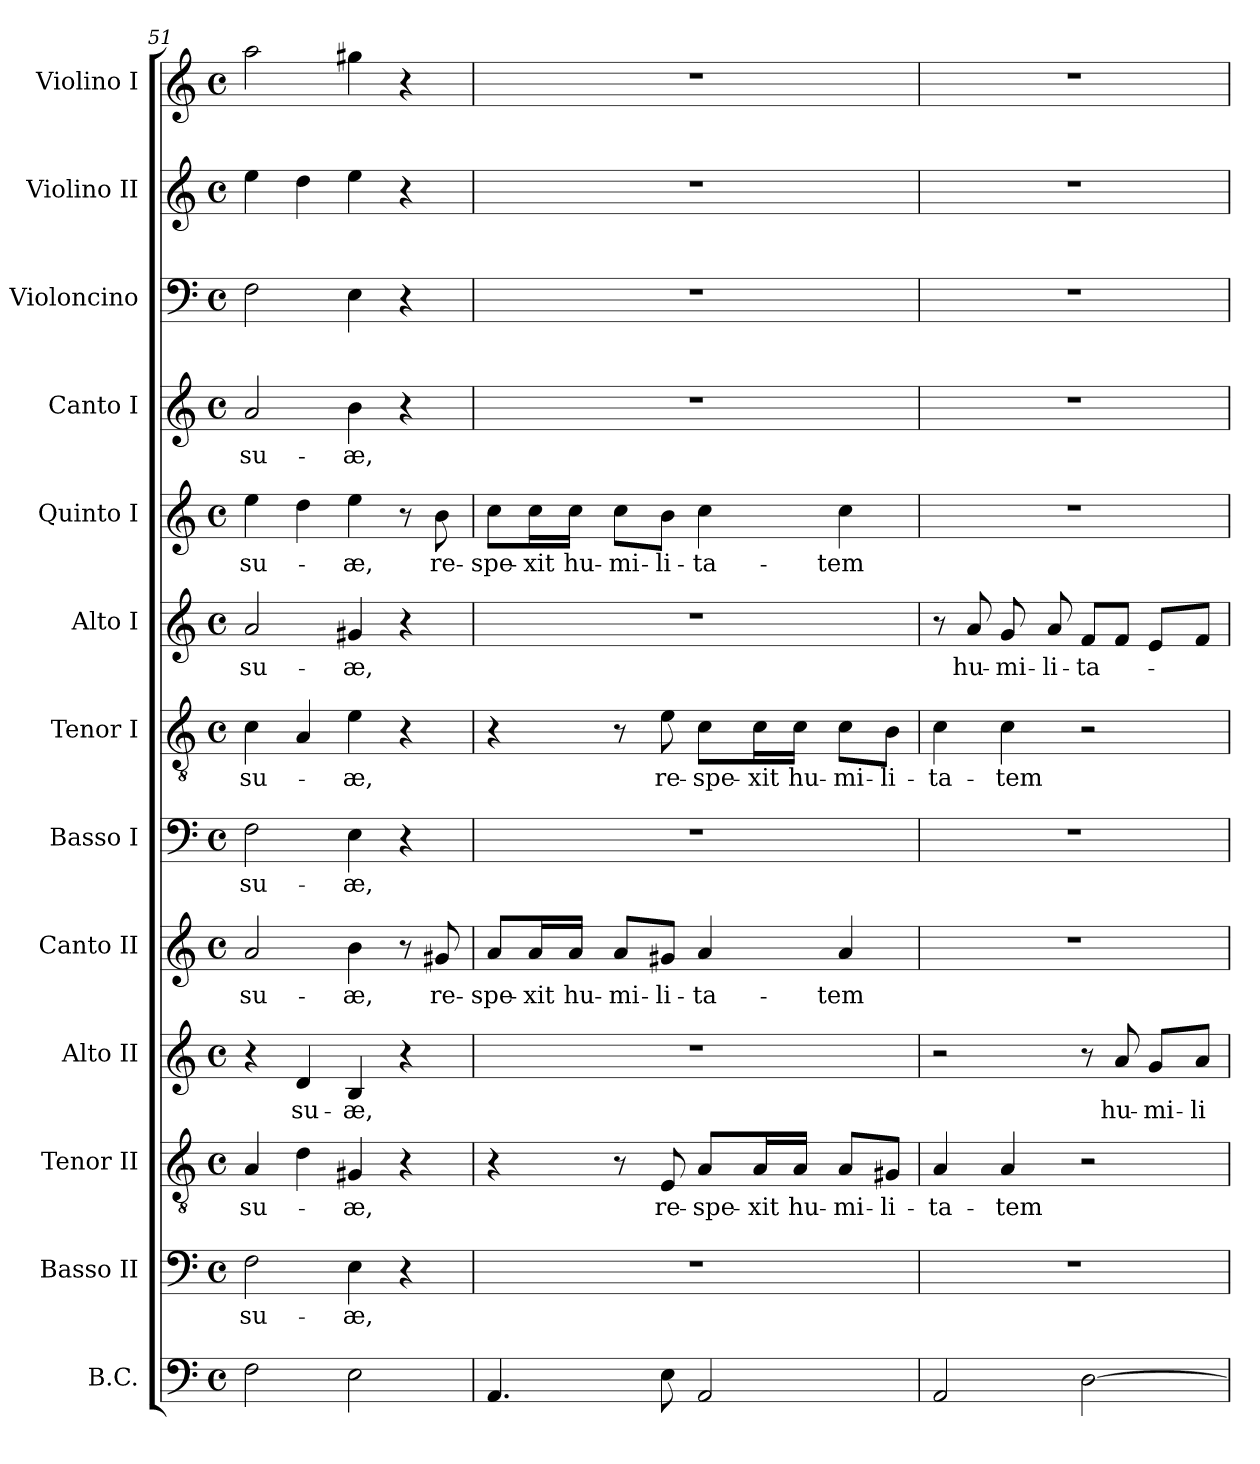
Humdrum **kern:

**kern	**kern	**text	**kern	**text	**kern	**text	**kern	**text	**kern	**text	**kern	**text	**kern	**text	**kern	**text	**kern	**text	**kern	**kern	**kern
*part13	*part12	*part12	*part11	*part11	*part10	*part10	*part9	*part9	*part8	*part8	*part7	*part7	*part6	*part6	*part5	*part5	*part4	*part4	*part3	*part2	*part1
*staff13	*staff12	*staff12	*staff11	*staff11	*staff10	*staff10	*staff9	*staff9	*staff8	*staff8	*staff7	*staff7	*staff6	*staff6	*staff5	*staff5	*staff4	*staff4	*staff3	*staff2	*staff1
*I"B.C.	*I"Basso II	*	*I"Tenor II	*	*I"Alto II	*	*I"Canto II	*	*I"Basso I	*	*I"Tenor I	*	*I"Alto I	*	*I"Quinto I	*	*I"Canto I	*	*I"Violoncino	*I"Violino II	*I"Violino I
*I'BC	*I'B 2	*	*I'T 2	*	*I'A 2	*	*I'C 2	*	*I'B 1	*	*I'T 1	*	*I'A 1	*	*I'Q 1	*	*I'C 1	*	*	*I'Vln. II	*I'Vln. I
!!LO:PB:g=z
*clefF4	*clefF4	*	*clefGv2	*	*clefG2	*	*clefG2	*	*clefF4	*	*clefGv2	*	*clefG2	*	*clefG2	*	*clefG2	*	*clefF4	*clefG2	*clefG2
*k[]	*k[]	*	*k[]	*	*k[]	*	*k[]	*	*k[]	*	*k[]	*	*k[]	*	*k[]	*	*k[]	*	*k[]	*k[]	*k[]
*C:	*C:	*	*C:	*	*C:	*	*C:	*	*C:	*	*C:	*	*C:	*	*C:	*	*C:	*	*C:	*C:	*C:
*M4/4	*M4/4	*	*M4/4	*	*M4/4	*	*M4/4	*	*M4/4	*	*M4/4	*	*M4/4	*	*M4/4	*	*M4/4	*	*M4/4	*M4/4	*M4/4
*met(c)	*met(c)	*	*met(c)	*	*met(c)	*	*met(c)	*	*met(c)	*	*met(c)	*	*met(c)	*	*met(c)	*	*met(c)	*	*met(c)	*met(c)	*met(c)
=51	=51	=51	=51	=51	=51	=51	=51	=51	=51	=51	=51	=51	=51	=51	=51	=51	=51	=51	=51	=51	=51
!	!	!LO:LY:b	!	!	!	!	!	!	!	!	!	!	!	!	!	!	!	!	!	!	!
!	!	!	!	!LO:LY:b	!	!	!	!	!	!	!	!	!	!	!	!	!	!	!	!	!
!	!	!	!	!	!	!	!	!LO:LY:b	!	!	!	!	!	!	!	!	!	!	!	!	!
!	!	!	!	!	!	!	!	!	!	!LO:LY:b	!	!	!	!	!	!	!	!	!	!	!
!	!	!	!	!	!	!	!	!	!	!	!	!LO:LY:b	!	!	!	!	!	!	!	!	!
!	!	!	!	!	!	!	!	!	!	!	!	!	!	!LO:LY:b	!	!	!	!	!	!	!
!	!	!	!	!	!	!	!	!	!	!	!	!	!	!	!	!LO:LY:b	!	!	!	!	!
!	!	!	!	!	!	!	!	!	!	!	!	!	!	!	!	!	!	!LO:LY:b	!	!	!
2F\	2F\	su-	4A/	su-	4r	.	2a/	su-	2F\	su-	4c\	su-	2a/	su-	4ee\	su-	2a/	su-	2F\	4ee\	2aa\
!	!	!	!	!	!	!LO:LY:b	!	!	!	!	!	!	!	!	!	!	!	!	!	!	!
.	.	.	4d\	.	4d/	su-	.	.	.	.	4A/	.	.	.	4dd\	.	.	.	.	4dd\	.
!	!	!LO:LY:b	!	!	!	!	!	!	!	!	!	!	!	!	!	!	!	!	!	!	!
!	!	!	!	!LO:LY:b	!	!	!	!	!	!	!	!	!	!	!	!	!	!	!	!	!
!	!	!	!	!	!	!LO:LY:b	!	!	!	!	!	!	!	!	!	!	!	!	!	!	!
!	!	!	!	!	!	!	!	!LO:LY:b	!	!	!	!	!	!	!	!	!	!	!	!	!
!	!	!	!	!	!	!	!	!	!	!LO:LY:b	!	!	!	!	!	!	!	!	!	!	!
!	!	!	!	!	!	!	!	!	!	!	!	!LO:LY:b	!	!	!	!	!	!	!	!	!
!	!	!	!	!	!	!	!	!	!	!	!	!	!	!LO:LY:b	!	!	!	!	!	!	!
!	!	!	!	!	!	!	!	!	!	!	!	!	!	!	!	!LO:LY:b	!	!	!	!	!
!	!	!	!	!	!	!	!	!	!	!	!	!	!	!	!	!	!	!LO:LY:b	!	!	!
2E\	4E\	-æ,	4G#X/	-æ,	4B/	-æ,	4b\	-æ,	4E\	-æ,	4e\	-æ,	4g#X/	-æ,	4ee\	-æ,	4b\	-æ,	4E\	4ee\	4gg#X\
.	4r	.	4r	.	4r	.	8r	.	4r	.	4r	.	4r	.	8r	.	4r	.	4r	4r	4r
!	!	!	!	!	!	!	!	!LO:LY:b	!	!	!	!	!	!	!	!	!	!	!	!	!
!	!	!	!	!	!	!	!	!	!	!	!	!	!	!	!	!LO:LY:b	!	!	!	!	!
.	.	.	.	.	.	.	8g#X/	re-	.	.	.	.	.	.	8b\	re-	.	.	.	.	.
=52	=52	=52	=52	=52	=52	=52	=52	=52	=52	=52	=52	=52	=52	=52	=52	=52	=52	=52	=52	=52	=52
!	!	!	!	!	!	!	!	!LO:LY:b	!	!	!	!	!	!	!	!	!	!	!	!	!
!	!	!	!	!	!	!	!	!	!	!	!	!	!	!	!	!LO:LY:b	!	!	!	!	!
4.AA/	1r	.	4r	.	1r	.	8a/L	-spe-	1r	.	4r	.	1r	.	8cc\L	-spe-	1r	.	1r	1r	1r
!	!	!	!	!	!	!	!	!LO:LY:b	!	!	!	!	!	!	!	!	!	!	!	!	!
!	!	!	!	!	!	!	!	!	!	!	!	!	!	!	!	!LO:LY:b	!	!	!	!	!
.	.	.	.	.	.	.	16a/L	-xit	.	.	.	.	.	.	16cc\L	-xit	.	.	.	.	.
!	!	!	!	!	!	!	!	!LO:LY:b	!	!	!	!	!	!	!	!	!	!	!	!	!
!	!	!	!	!	!	!	!	!	!	!	!	!	!	!	!	!LO:LY:b	!	!	!	!	!
.	.	.	.	.	.	.	16a/JJ	hu-	.	.	.	.	.	.	16cc\JJ	hu-	.	.	.	.	.
!	!	!	!	!	!	!	!	!LO:LY:b	!	!	!	!	!	!	!	!	!	!	!	!	!
!	!	!	!	!	!	!	!	!	!	!	!	!	!	!	!	!LO:LY:b	!	!	!	!	!
.	.	.	8r	.	.	.	8a/L	-mi-	.	.	8r	.	.	.	8cc\L	-mi-	.	.	.	.	.
!	!	!	!	!LO:LY:b	!	!	!	!	!	!	!	!	!	!	!	!	!	!	!	!	!
!	!	!	!	!	!	!	!	!LO:LY:b	!	!	!	!	!	!	!	!	!	!	!	!	!
!	!	!	!	!	!	!	!	!	!	!	!	!LO:LY:b	!	!	!	!	!	!	!	!	!
!	!	!	!	!	!	!	!	!	!	!	!	!	!	!	!	!LO:LY:b	!	!	!	!	!
8E\	.	.	8E/	re-	.	.	8g#X/J	-li-	.	.	8e\	re-	.	.	8b\J	-li-	.	.	.	.	.
!	!	!	!	!LO:LY:b	!	!	!	!	!	!	!	!	!	!	!	!	!	!	!	!	!
!	!	!	!	!	!	!	!	!LO:LY:b	!	!	!	!	!	!	!	!	!	!	!	!	!
!	!	!	!	!	!	!	!	!	!	!	!	!LO:LY:b	!	!	!	!	!	!	!	!	!
!	!	!	!	!	!	!	!	!	!	!	!	!	!	!	!	!LO:LY:b	!	!	!	!	!
2AA/	.	.	8A/L	-spe-	.	.	4a/	-ta-	.	.	8c\L	-spe-	.	.	4cc\	-ta-	.	.	.	.	.
!	!	!	!	!LO:LY:b	!	!	!	!	!	!	!	!	!	!	!	!	!	!	!	!	!
!	!	!	!	!	!	!	!	!	!	!	!	!LO:LY:b	!	!	!	!	!	!	!	!	!
.	.	.	16A/L	-xit	.	.	.	.	.	.	16c\L	-xit	.	.	.	.	.	.	.	.	.
!	!	!	!	!LO:LY:b	!	!	!	!	!	!	!	!	!	!	!	!	!	!	!	!	!
!	!	!	!	!	!	!	!	!	!	!	!	!LO:LY:b	!	!	!	!	!	!	!	!	!
.	.	.	16A/JJ	hu-	.	.	.	.	.	.	16c\JJ	hu-	.	.	.	.	.	.	.	.	.
!	!	!	!	!LO:LY:b	!	!	!	!	!	!	!	!	!	!	!	!	!	!	!	!	!
!	!	!	!	!	!	!	!	!LO:LY:b	!	!	!	!	!	!	!	!	!	!	!	!	!
!	!	!	!	!	!	!	!	!	!	!	!	!LO:LY:b	!	!	!	!	!	!	!	!	!
!	!	!	!	!	!	!	!	!	!	!	!	!	!	!	!	!LO:LY:b	!	!	!	!	!
.	.	.	8A/L	-mi-	.	.	4a/	-tem	.	.	8c\L	-mi-	.	.	4cc\	-tem	.	.	.	.	.
!	!	!	!	!LO:LY:b	!	!	!	!	!	!	!	!	!	!	!	!	!	!	!	!	!
!	!	!	!	!	!	!	!	!	!	!	!	!LO:LY:b	!	!	!	!	!	!	!	!	!
.	.	.	8G#X/J	-li-	.	.	.	.	.	.	8B\J	-li-	.	.	.	.	.	.	.	.	.
=53	=53	=53	=53	=53	=53	=53	=53	=53	=53	=53	=53	=53	=53	=53	=53	=53	=53	=53	=53	=53	=53
!	!	!	!	!LO:LY:b	!	!	!	!	!	!	!	!	!	!	!	!	!	!	!	!	!
!	!	!	!	!	!	!	!	!	!	!	!	!LO:LY:b	!	!	!	!	!	!	!	!	!
2AA/	1r	.	4A/	-ta-	2r	.	1r	.	1r	.	4c\	-ta-	8r	.	1r	.	1r	.	1r	1r	1r
!	!	!	!	!	!	!	!	!	!	!	!	!	!	!LO:LY:b	!	!	!	!	!	!	!
.	.	.	.	.	.	.	.	.	.	.	.	.	8a/	hu-	.	.	.	.	.	.	.
!	!	!	!	!LO:LY:b	!	!	!	!	!	!	!	!	!	!	!	!	!	!	!	!	!
!	!	!	!	!	!	!	!	!	!	!	!	!LO:LY:b	!	!	!	!	!	!	!	!	!
!	!	!	!	!	!	!	!	!	!	!	!	!	!	!LO:LY:b	!	!	!	!	!	!	!
.	.	.	4A/	-tem	.	.	.	.	.	.	4c\	-tem	8g/	-mi-	.	.	.	.	.	.	.
!	!	!	!	!	!	!	!	!	!	!	!	!	!	!LO:LY:b	!	!	!	!	!	!	!
.	.	.	.	.	.	.	.	.	.	.	.	.	8a/	-li-	.	.	.	.	.	.	.
!	!	!	!	!	!	!	!	!	!	!	!	!	!	!LO:LY:b	!	!	!	!	!	!	!
[2D\	.	.	2r	.	8r	.	.	.	.	.	2r	.	8f/L	-ta-	.	.	.	.	.	.	.
!	!	!	!	!	!	!LO:LY:b	!	!	!	!	!	!	!	!	!	!	!	!	!	!	!
.	.	.	.	.	8a/	hu-	.	.	.	.	.	.	8f/J	.	.	.	.	.	.	.	.
!	!	!	!	!	!	!LO:LY:b	!	!	!	!	!	!	!	!	!	!	!	!	!	!	!
.	.	.	.	.	8g/L	-mi-	.	.	.	.	.	.	8e/L	.	.	.	.	.	.	.	.
!	!	!	!	!	!	!LO:LY:b	!	!	!	!	!	!	!	!	!	!	!	!	!	!	!
.	.	.	.	.	8a/J	-li-	.	.	.	.	.	.	8f/J	.	.	.	.	.	.	.	.
=	=	=	=	=	=	=	=	=	=	=	=	=	=	=	=	=	=	=	=	=	=
*-	*-	*-	*-	*-	*-	*-	*-	*-	*-	*-	*-	*-	*-	*-	*-	*-	*-	*-	*-	*-	*-
